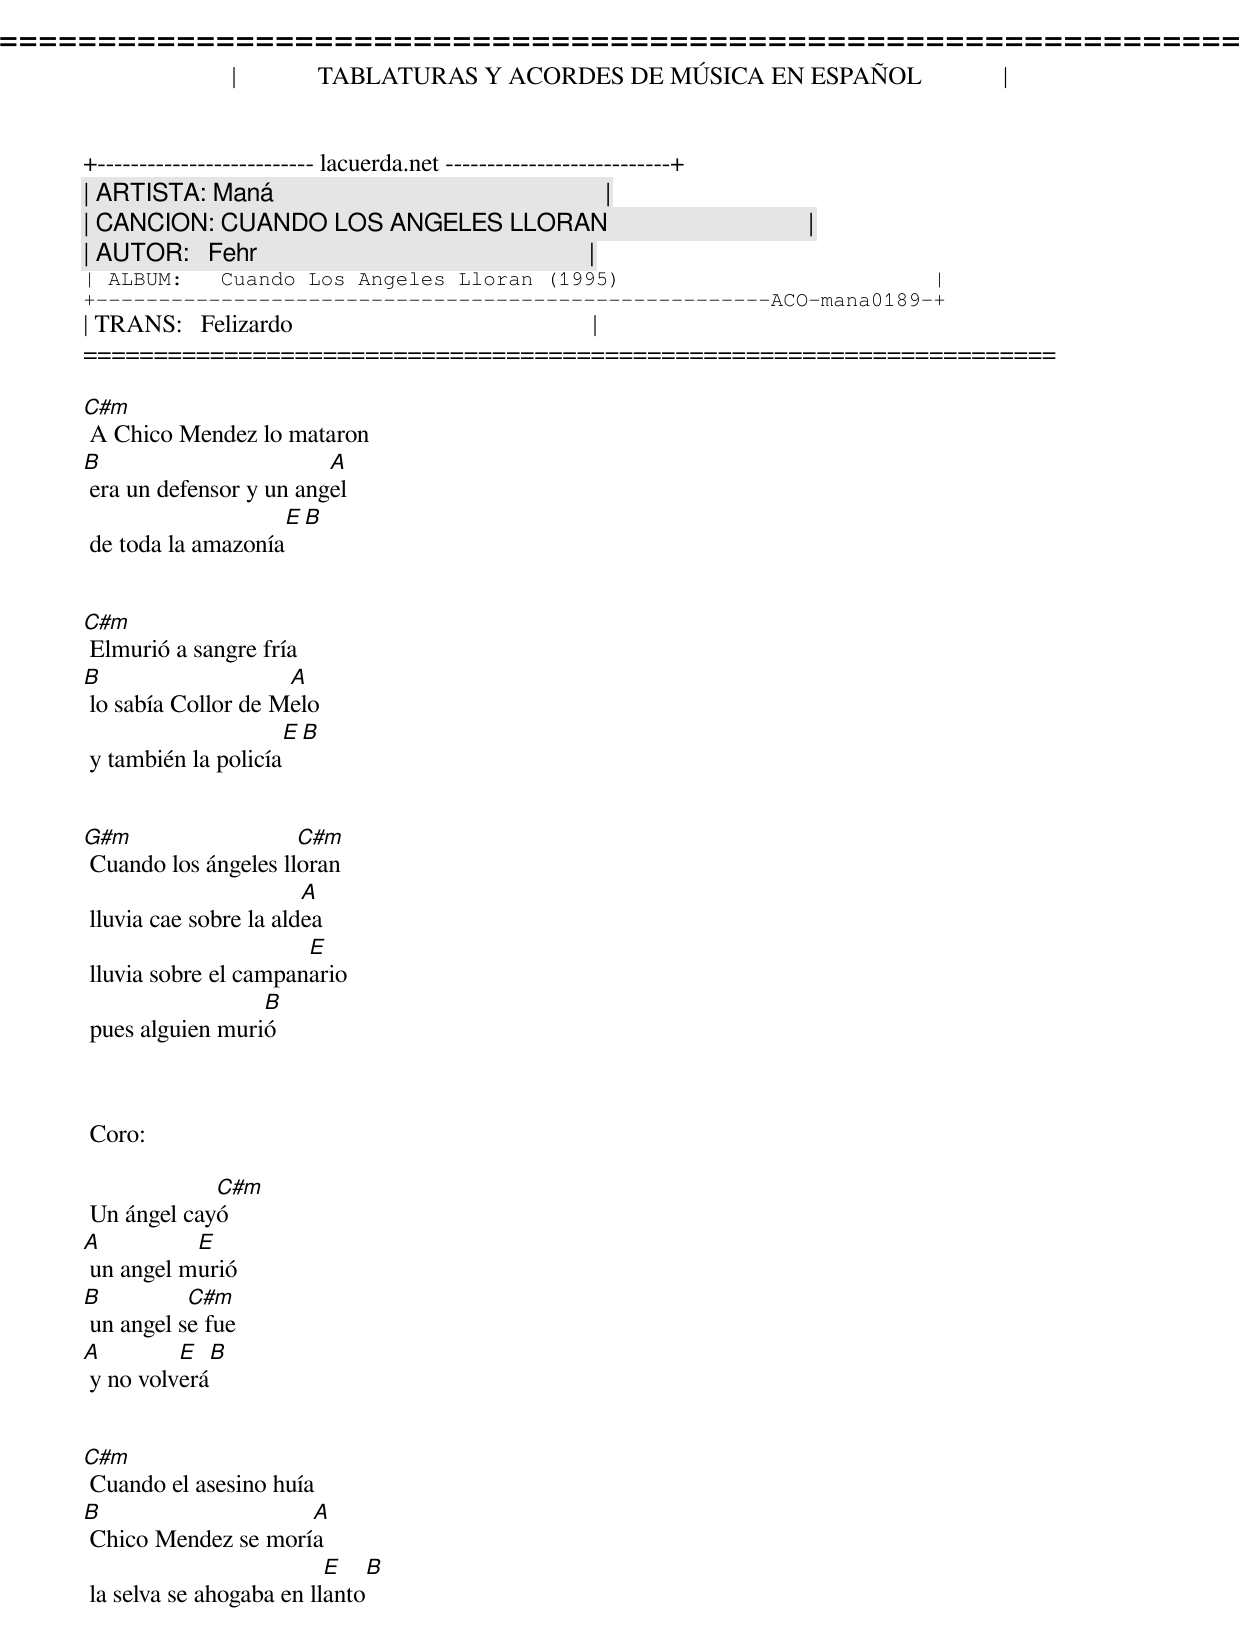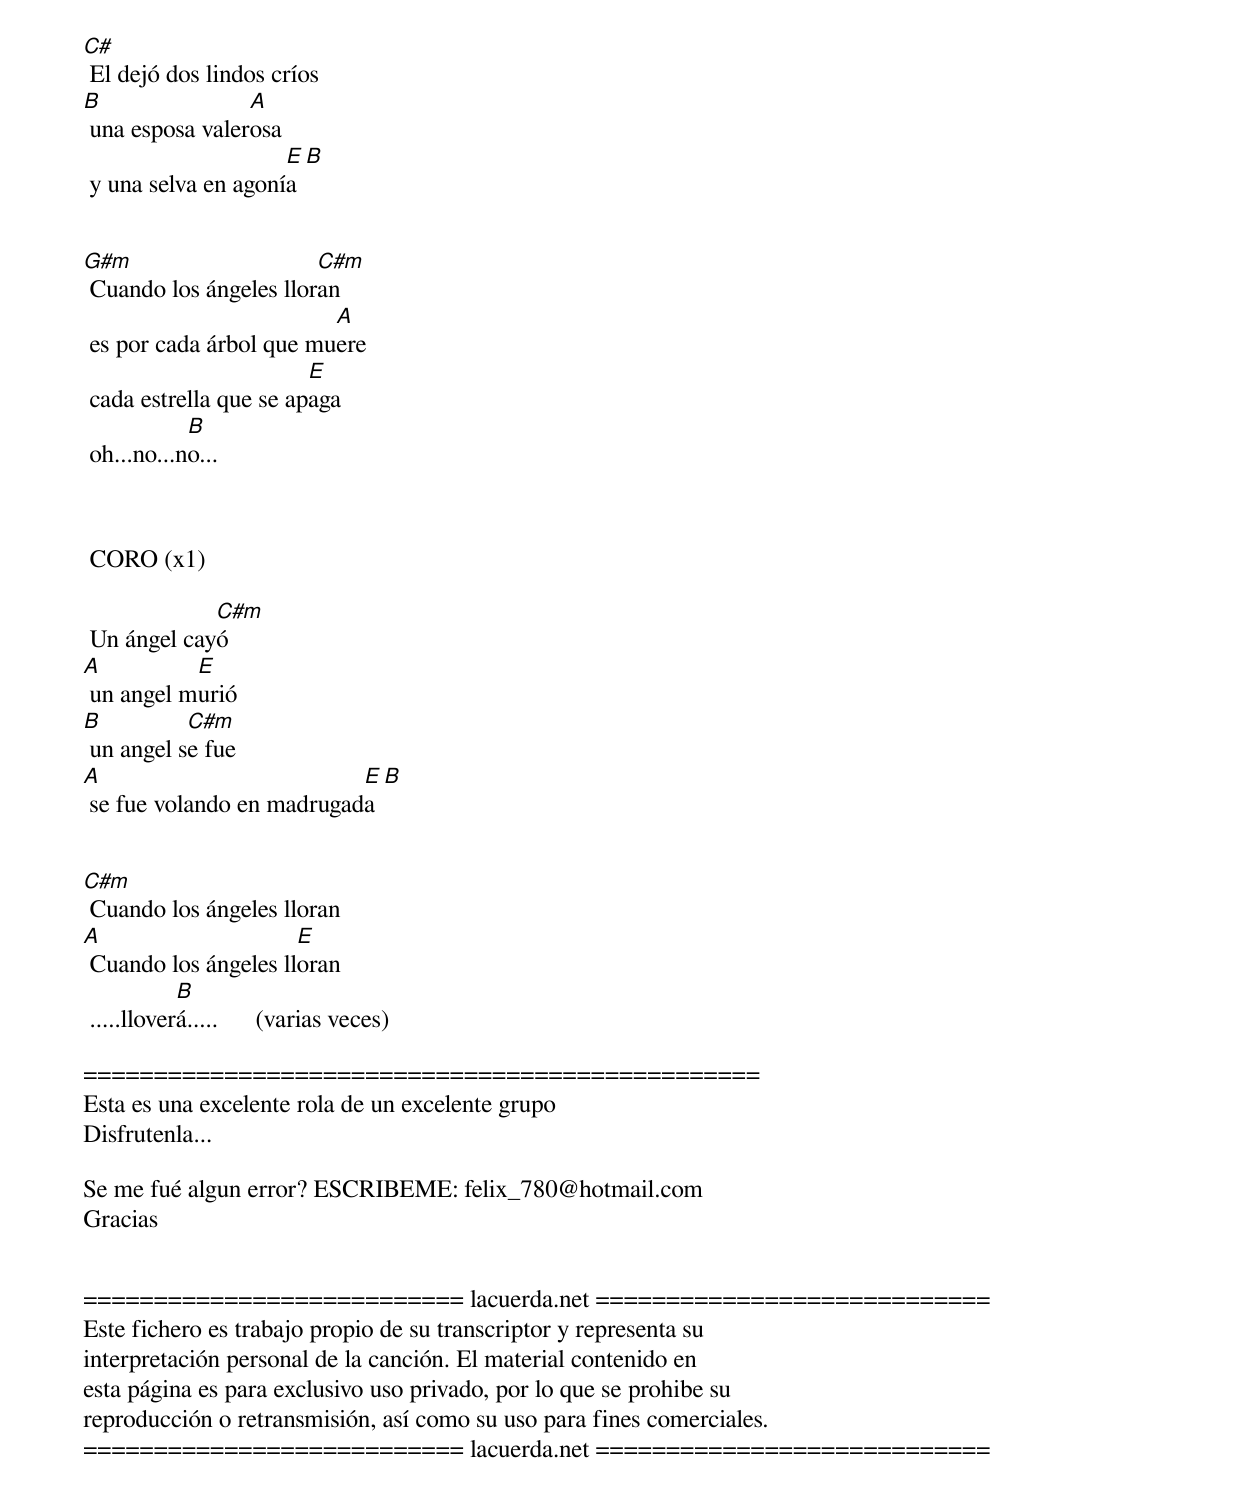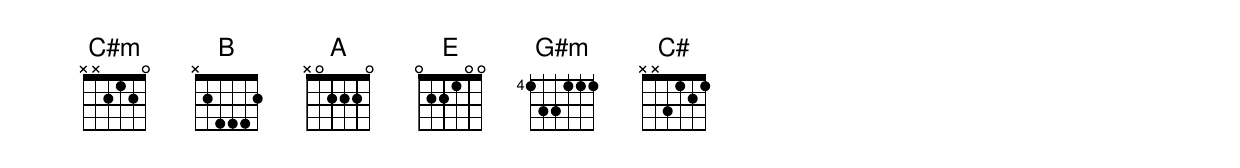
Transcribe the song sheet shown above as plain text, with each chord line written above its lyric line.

=====================================================================
|             TABLATURAS Y ACORDES DE MÚSICA EN ESPAÑOL             |
+-------------------------- lacuerda.net ---------------------------+
| ARTISTA: Maná                                                     |
| CANCION: CUANDO LOS ANGELES LLORAN                                |
| AUTOR:   Fehr                                                     |
| ALBUM:   Cuando Los Angeles Lloran (1995)                         |
+------------------------------------------------------ACO-mana0189-+
| TRANS:   Felizardo                                                |
=====================================================================

C#m
 A Chico Mendez lo mataron
B                        A
 era un defensor y un angel
                    E        B
 de toda la amazonía


C#m
 Elmurió a sangre fría
B                    A
 lo sabía Collor de Melo
                     E       B
 y también la policía


G#m                   C#m
 Cuando los ángeles lloran
                        A
 lluvia cae sobre la aldea
                       E
 lluvia sobre el campanario
                  B
 pues alguien murió



 Coro:

             C#m
 Un ángel cayó
A          E
 un angel murió
B          C#m
 un angel se fue
A         E     B
 y no volverá


C#m
 Cuando el asesino huía
B                    A
 Chico Mendez se moría
                          E    B
 la selva se ahogaba en llanto


C#
 El dejó dos lindos críos
B                A
 una esposa valerosa
                     E  B
 y una selva en agonía


G#m                     C#m
 Cuando los ángeles lloran
                         A
 es por cada árbol que muere
                        E
 cada estrella que se apaga
            B
 oh...no...no...



 CORO (x1)

             C#m
 Un ángel cayó
A          E
 un angel murió
B          C#m
 un angel se fue
A                          E   B
 se fue volando en madrugada


C#m
 Cuando los ángeles lloran
A                     E
 Cuando los ángeles lloran
            B
 .....lloverá.....      (varias veces)

================================================
Esta es una excelente rola de un excelente grupo
Disfrutenla...

Se me fué algun error? ESCRIBEME: felix_780@hotmail.com
Gracias


=========================== lacuerda.net ============================
Este fichero es trabajo propio de su transcriptor y representa su
interpretación personal de la canción. El material contenido en
esta página es para exclusivo uso privado, por lo que se prohibe su
reproducción o retransmisión, así como su uso para fines comerciales.
=========================== lacuerda.net ============================
